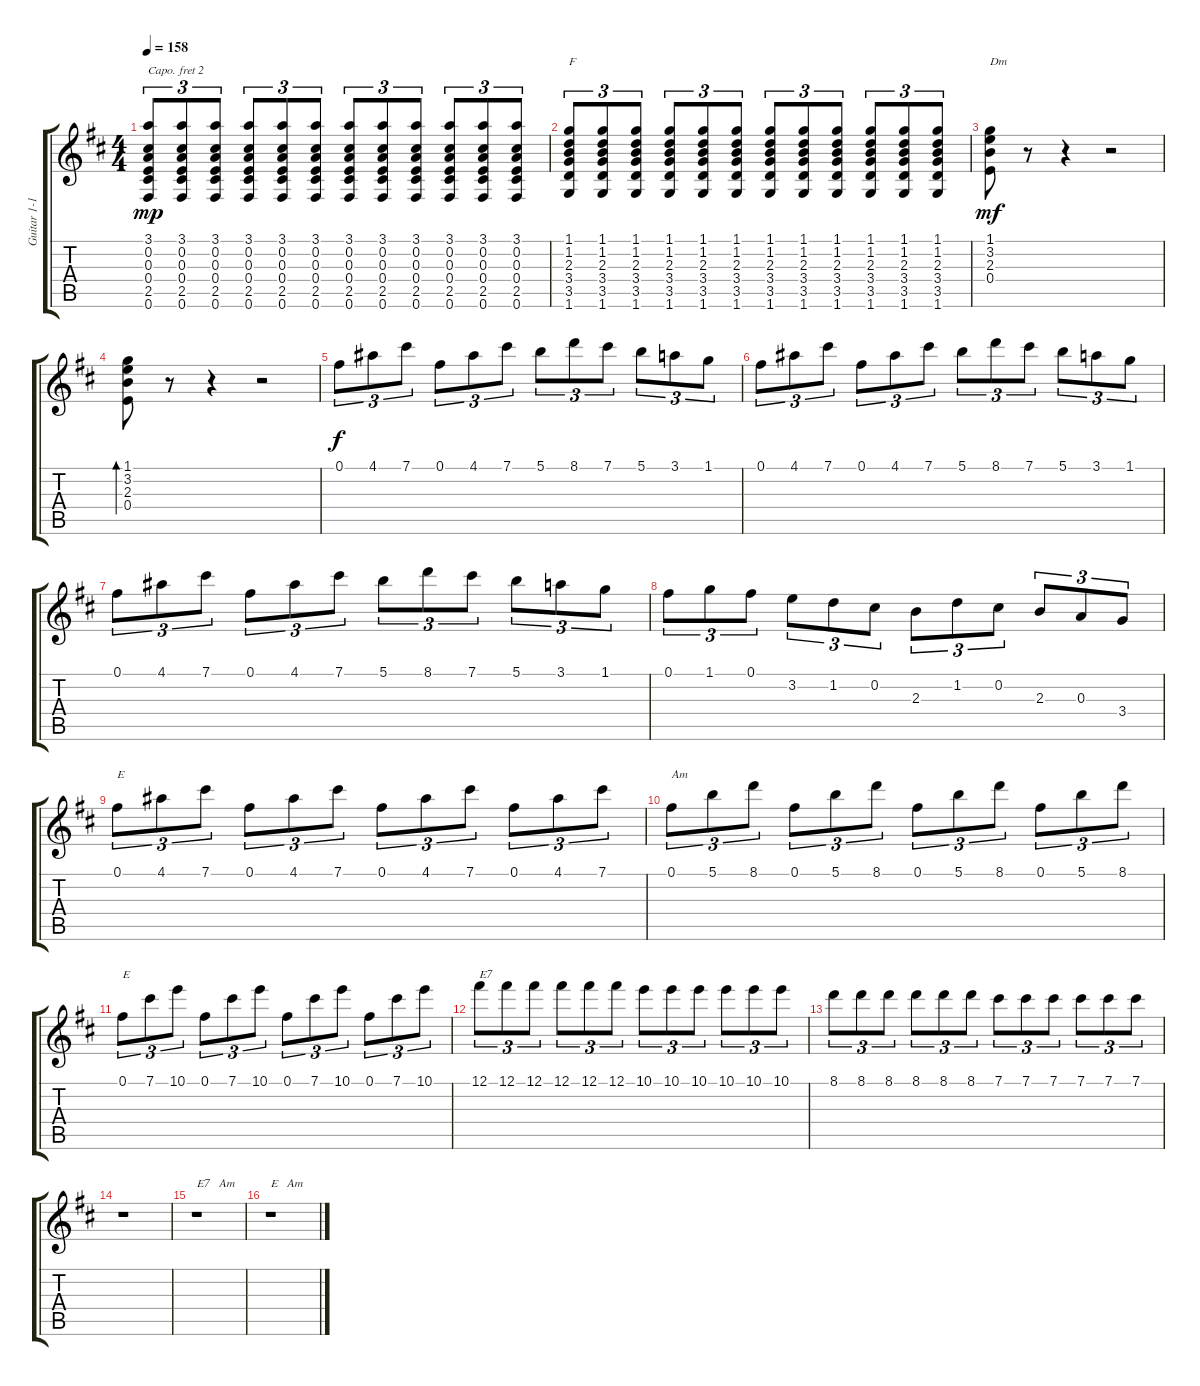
\track ("Guitar 1-1" "Guitar 1-1") {instrument acousticguitarsteel}
\staff {score tabs}
\capo 2
\tuning (E4 B3 G3 D3 A2 E2) {hide}
\ts (4 4)
\tempo 158
\clef g2
\ks d
(3.1 0.2 0.3 0.4 2.5 0.6).8{tu (3 2) dy mp} (3.1 0.2 0.3 0.4 2.5 0.6).8{tu (3 2)} (3.1 0.2 0.3 0.4 2.5 0.6).8{tu (3 2)} (3.1 0.2 0.3 0.4 2.5 0.6).8{tu (3 2)} (3.1 0.2 0.3 0.4 2.5 0.6).8{tu (3 2)} (3.1 0.2 0.3 0.4 2.5 0.6).8{tu (3 2)} (3.1 0.2 0.3 0.4 2.5 0.6).8{tu (3 2)} (3.1 0.2 0.3 0.4 2.5 0.6).8{tu (3 2)} (3.1 0.2 0.3 0.4 2.5 0.6).8{tu (3 2)} (3.1 0.2 0.3 0.4 2.5 0.6).8{tu (3 2)} (3.1 0.2 0.3 0.4 2.5 0.6).8{tu (3 2)} (3.1 0.2 0.3 0.4 2.5 0.6).8{tu (3 2)} |
(1.1 1.2 2.3 3.4 3.5 1.6).8{tu (3 2) txt "F"} (1.1 1.2 2.3 3.4 3.5 1.6).8{tu (3 2)} (1.1 1.2 2.3 3.4 3.5 1.6).8{tu (3 2)} (1.1 1.2 2.3 3.4 3.5 1.6).8{tu (3 2)} (1.1 1.2 2.3 3.4 3.5 1.6).8{tu (3 2)} (1.1 1.2 2.3 3.4 3.5 1.6).8{tu (3 2)} (1.1 1.2 2.3 3.4 3.5 1.6).8{tu (3 2)} (1.1 1.2 2.3 3.4 3.5 1.6).8{tu (3 2)} (1.1 1.2 2.3 3.4 3.5 1.6).8{tu (3 2)} (1.1 1.2 2.3 3.4 3.5 1.6).8{tu (3 2)} (1.1 1.2 2.3 3.4 3.5 1.6).8{tu (3 2)} (1.1 1.2 2.3 3.4 3.5 1.6).8{tu (3 2)} |
(1.1 3.2 2.3 0.4).8{txt "Dm" dy mf} r.8 r.4 r.2 |
(1.1 3.2 2.3 0.4).8{bd 120} r.8 r.4 r.2 |
0.1.8{tu (3 2) dy f balance 13} 4.1.8{tu (3 2)} 7.1.8{tu (3 2)} 0.1.8{tu (3 2)} 4.1.8{tu (3 2)} 7.1.8{tu (3 2)} 5.1.8{tu (3 2)} 8.1.8{tu (3 2)} 7.1.8{tu (3 2)} 5.1.8{tu (3 2)} 3.1.8{tu (3 2)} 1.1.8{tu (3 2)} |
0.1.8{tu (3 2)} 4.1.8{tu (3 2)} 7.1.8{tu (3 2)} 0.1.8{tu (3 2)} 4.1.8{tu (3 2)} 7.1.8{tu (3 2)} 5.1.8{tu (3 2)} 8.1.8{tu (3 2)} 7.1.8{tu (3 2)} 5.1.8{tu (3 2)} 3.1.8{tu (3 2)} 1.1.8{tu (3 2)} |
0.1.8{tu (3 2)} 4.1.8{tu (3 2)} 7.1.8{tu (3 2)} 0.1.8{tu (3 2)} 4.1.8{tu (3 2)} 7.1.8{tu (3 2)} 5.1.8{tu (3 2)} 8.1.8{tu (3 2)} 7.1.8{tu (3 2)} 5.1.8{tu (3 2)} 3.1.8{tu (3 2)} 1.1.8{tu (3 2)} |
0.1.8{tu (3 2)} 1.1.8{tu (3 2)} 0.1.8{tu (3 2)} 3.2.8{tu (3 2)} 1.2.8{tu (3 2)} 0.2.8{tu (3 2)} 2.3.8{tu (3 2)} 1.2.8{tu (3 2)} 0.2.8{tu (3 2)} 2.3.8{tu (3 2)} 0.3.8{tu (3 2)} 3.4.8{tu (3 2)} |
0.1.8{tu (3 2) txt "E" balance 13} 4.1.8{tu (3 2)} 7.1.8{tu (3 2)} 0.1.8{tu (3 2)} 4.1.8{tu (3 2)} 7.1.8{tu (3 2)} 0.1.8{tu (3 2)} 4.1.8{tu (3 2)} 7.1.8{tu (3 2)} 0.1.8{tu (3 2)} 4.1.8{tu (3 2)} 7.1.8{tu (3 2)} |
0.1.8{tu (3 2) txt "Am"} 5.1.8{tu (3 2)} 8.1.8{tu (3 2)} 0.1.8{tu (3 2)} 5.1.8{tu (3 2)} 8.1.8{tu (3 2)} 0.1.8{tu (3 2)} 5.1.8{tu (3 2)} 8.1.8{tu (3 2)} 0.1.8{tu (3 2)} 5.1.8{tu (3 2)} 8.1.8{tu (3 2)} |
0.1.8{tu (3 2) txt "E"} 7.1.8{tu (3 2)} 10.1.8{tu (3 2)} 0.1.8{tu (3 2)} 7.1.8{tu (3 2)} 10.1.8{tu (3 2)} 0.1.8{tu (3 2)} 7.1.8{tu (3 2)} 10.1.8{tu (3 2)} 0.1.8{tu (3 2)} 7.1.8{tu (3 2)} 10.1.8{tu (3 2)} |
12.1.8{tu (3 2) txt "E7"} 12.1.8{tu (3 2)} 12.1.8{tu (3 2)} 12.1.8{tu (3 2)} 12.1.8{tu (3 2)} 12.1.8{tu (3 2)} 10.1.8{tu (3 2)} 10.1.8{tu (3 2)} 10.1.8{tu (3 2)} 10.1.8{tu (3 2)} 10.1.8{tu (3 2)} 10.1.8{tu (3 2)} |
8.1.8{tu (3 2)} 8.1.8{tu (3 2)} 8.1.8{tu (3 2)} 8.1.8{tu (3 2)} 8.1.8{tu (3 2)} 8.1.8{tu (3 2)} 7.1.8{tu (3 2)} 7.1.8{tu (3 2)} 7.1.8{tu (3 2)} 7.1.8{tu (3 2)} 7.1.8{tu (3 2)} 7.1.8{tu (3 2)} |
r.1 |
r.1{txt "E7   Am"} |
r.1{txt "E   Am"}
